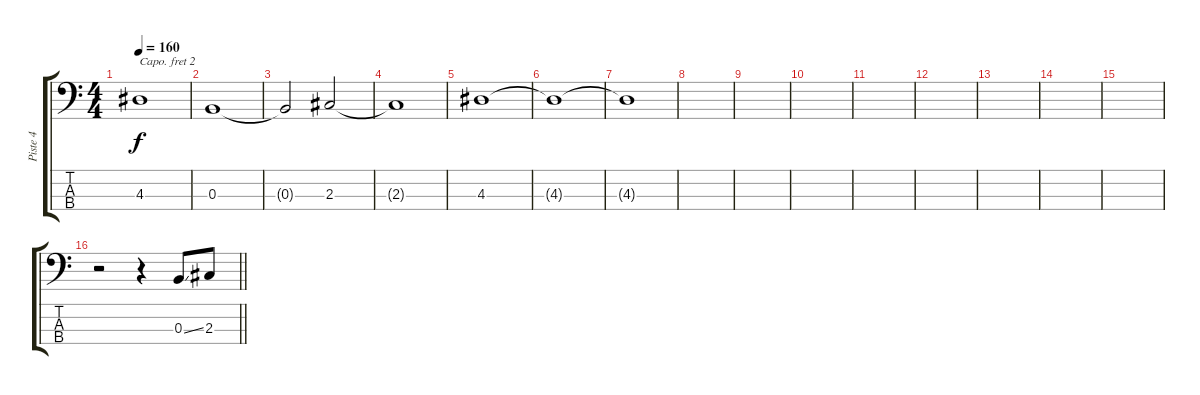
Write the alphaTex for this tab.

\track ("Piste 4" "Piste 4") {instrument electricbassfinger}
\staff {score tabs}
\capo 2
\tuning (G2 D2 A1 E1) {hide}
\ts (4 4)
\tempo 160
\clef f4
\ks c
4.3{t}.1{dy f} |
0.3.1 |
0.3{t}.2 2.3.2 |
2.3{t}.1 |
4.3.1 |
4.3{t}.1 |
4.3{t}.1 |
|
|
|
|
|
|
|
|
\barLineRight lightlight
r.2 r.4 0.3{ss}.8 2.3.8
